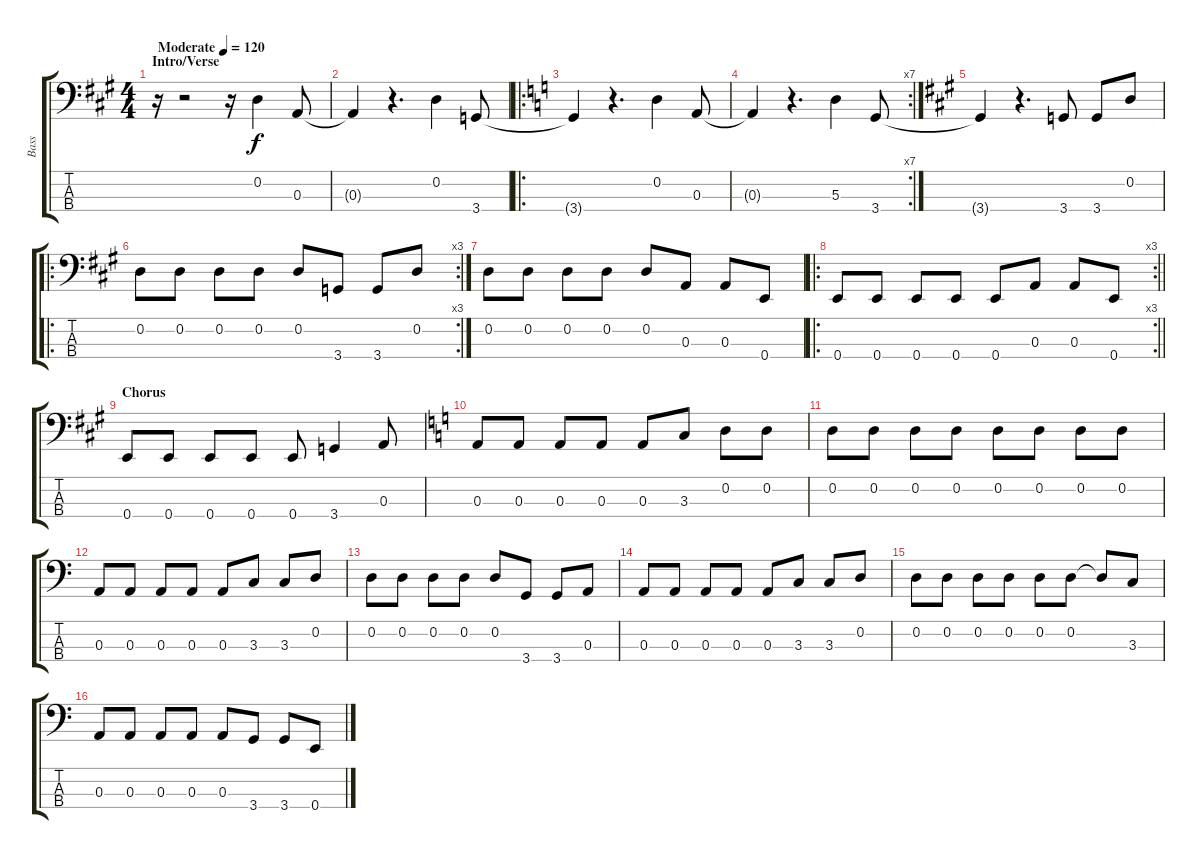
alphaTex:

\track ("Bass" "Bass") {instrument electricbassfinger}
\staff {score tabs}
\tuning (G2 D2 A1 E1) {hide}
\ts (4 4)
\section ("" "Intro/Verse")
\tempo (120 "Moderate")
\clef f4
\ks a
r.16{dy f instrument electricbassfinger} r.2 r.16 0.2.4 0.3.8 |
0.3{t}.4 r.4{d} 0.2.4 3.4.8 |
\ro
\ks c
3.4{t}.4 r.4{d} 0.2.4 0.3.8 |
\rc 7
0.3{t}.4 r.4{d} 5.3.4 3.4.8 |
\ks a
3.4{t}.4 r.4{d} 3.4.8 3.4.8 0.2.8 |
\ro
\rc 3
0.2.8 0.2.8 0.2.8 0.2.8 0.2.8 3.4.8 3.4.8 0.2.8 |
0.2.8 0.2.8 0.2.8 0.2.8 0.2.8 0.3.8 0.3.8 0.4.8 |
\ro
\rc 3
\barLineRight lightlight
0.4.8 0.4.8 0.4.8 0.4.8 0.4.8 0.3.8 0.3.8 0.4.8 |
\section ("" "Chorus")
0.4.8 0.4.8 0.4.8 0.4.8 0.4.8 3.4.4 0.3.8 |
\ks c
0.3.8 0.3.8 0.3.8 0.3.8 0.3.8 3.3.8 0.2.8 0.2.8 |
0.2.8 0.2.8 0.2.8 0.2.8 0.2.8 0.2.8 0.2.8 0.2.8 |
0.3.8 0.3.8 0.3.8 0.3.8 0.3.8 3.3.8 3.3.8 0.2.8 |
0.2.8 0.2.8 0.2.8 0.2.8 0.2.8 3.4.8 3.4.8 0.3.8 |
0.3.8 0.3.8 0.3.8 0.3.8 0.3.8 3.3.8 3.3.8 0.2.8 |
0.2.8 0.2.8 0.2.8 0.2.8 0.2.8 0.2.8 0.2{t}.8 3.3.8 |
0.3.8 0.3.8 0.3.8 0.3.8 0.3.8 3.4.8 3.4.8 0.4.8
